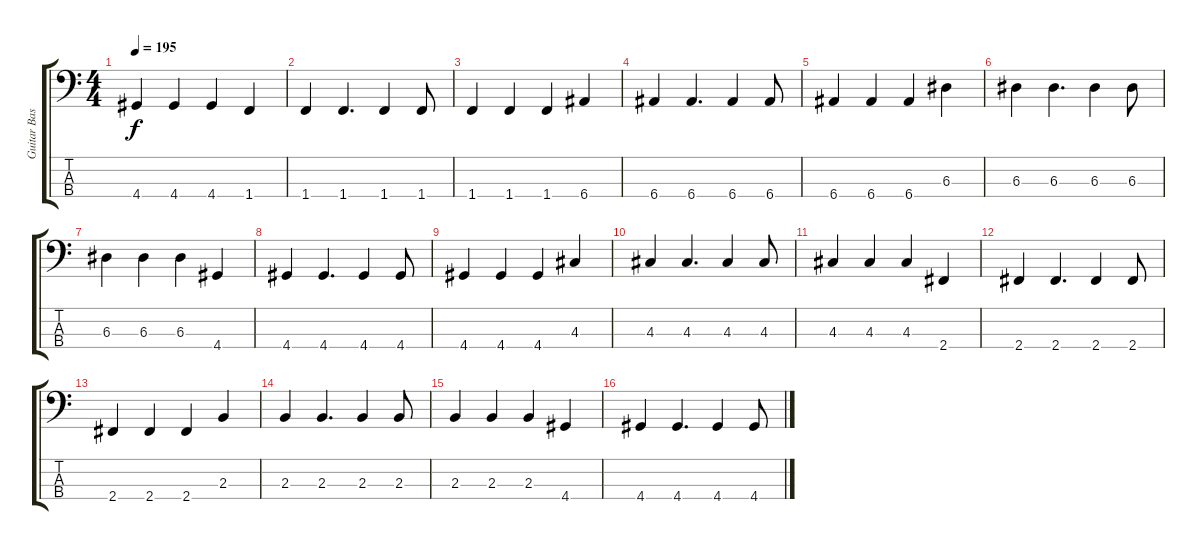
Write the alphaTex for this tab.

\track ("Guitar Bass" "Guitar Bas") {instrument electricbassfinger}
\staff {score tabs}
\tuning (G2 D2 A1 E1) {hide}
\ts (4 4)
\tempo 195
\clef f4
\ks c
4.4.4{dy f} 4.4.4 4.4.4 1.4.4 |
1.4.4 1.4.4{d} 1.4.4 1.4.8 |
1.4.4 1.4.4 1.4.4 6.4.4 |
6.4.4 6.4.4{d} 6.4.4 6.4.8 |
6.4.4 6.4.4 6.4.4 6.3.4 |
6.3.4 6.3.4{d} 6.3.4 6.3.8 |
6.3.4 6.3.4 6.3.4 4.4.4 |
4.4.4 4.4.4{d} 4.4.4 4.4.8 |
4.4.4 4.4.4 4.4.4 4.3.4 |
4.3.4 4.3.4{d} 4.3.4 4.3.8 |
4.3.4 4.3.4 4.3.4 2.4.4 |
2.4.4 2.4.4{d} 2.4.4 2.4.8 |
2.4.4 2.4.4 2.4.4 2.3.4 |
2.3.4 2.3.4{d} 2.3.4 2.3.8 |
2.3.4 2.3.4 2.3.4 4.4.4 |
4.4.4 4.4.4{d} 4.4.4 4.4.8
